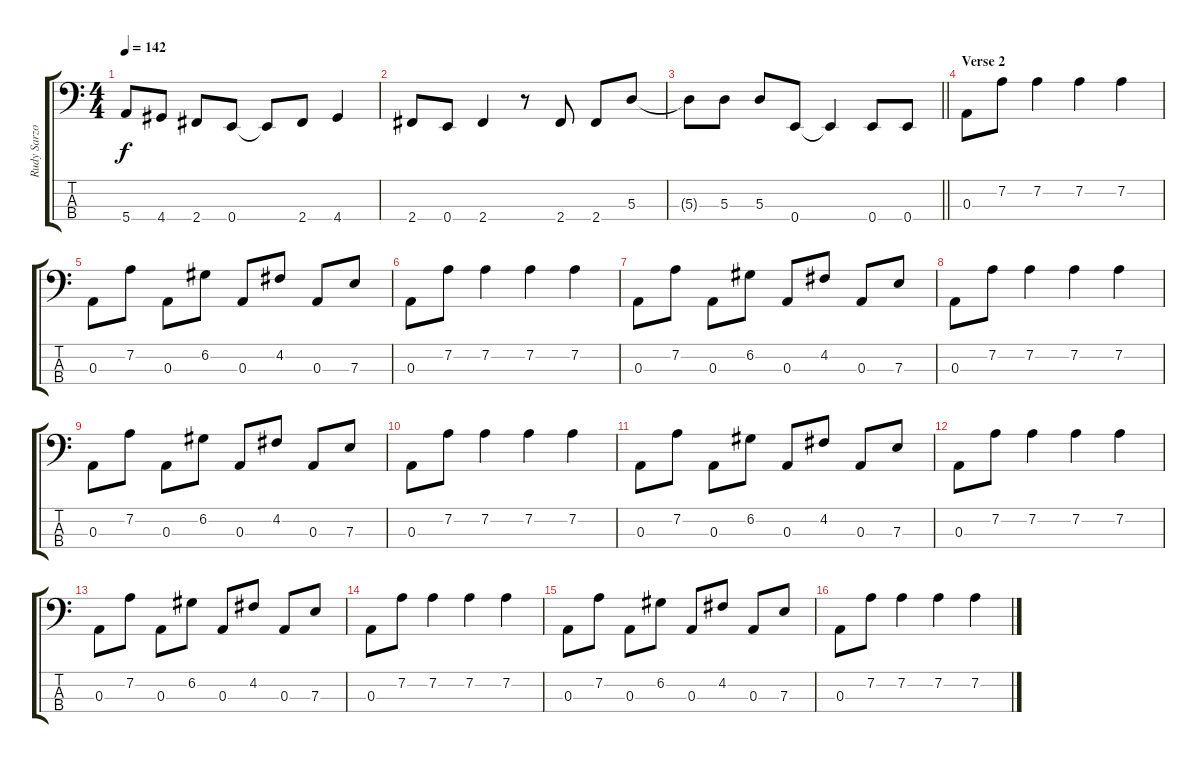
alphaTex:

\track ("Rudy Sarzo" "Rudy Sarzo") {instrument slapbass2 bank 1}
\staff {score tabs}
\tuning (G2 D2 A1 E1) {hide}
\ts (4 4)
\tempo 142
\clef f4
\ks c
5.4{t}.8{dy f} 4.4.8 2.4.8 0.4.8 0.4{t}.8 2.4.8 4.4.4 |
2.4.8 0.4.8 2.4.4 r.8 2.4.8 2.4.8 5.3.8 |
\barLineRight lightlight
5.3{t}.8 5.3.8 5.3.8 0.4.8 0.4{t}.4 0.4.8 0.4.8 |
\section ("" "Verse 2")
0.3.8 7.2.8 7.2.4 7.2.4 7.2.4 |
0.3.8 7.2.8 0.3.8 6.2.8 0.3.8 4.2.8 0.3.8 7.3.8 |
0.3.8 7.2.8 7.2.4 7.2.4 7.2.4 |
0.3.8 7.2.8 0.3.8 6.2.8 0.3.8 4.2.8 0.3.8 7.3.8 |
0.3.8 7.2.8 7.2.4 7.2.4 7.2.4 |
0.3.8 7.2.8 0.3.8 6.2.8 0.3.8 4.2.8 0.3.8 7.3.8 |
0.3.8 7.2.8 7.2.4 7.2.4 7.2.4 |
0.3.8 7.2.8 0.3.8 6.2.8 0.3.8 4.2.8 0.3.8 7.3.8 |
0.3.8 7.2.8 7.2.4 7.2.4 7.2.4 |
0.3.8 7.2.8 0.3.8 6.2.8 0.3.8 4.2.8 0.3.8 7.3.8 |
0.3.8 7.2.8 7.2.4 7.2.4 7.2.4 |
0.3.8 7.2.8 0.3.8 6.2.8 0.3.8 4.2.8 0.3.8 7.3.8 |
0.3.8 7.2.8 7.2.4 7.2.4 7.2.4
